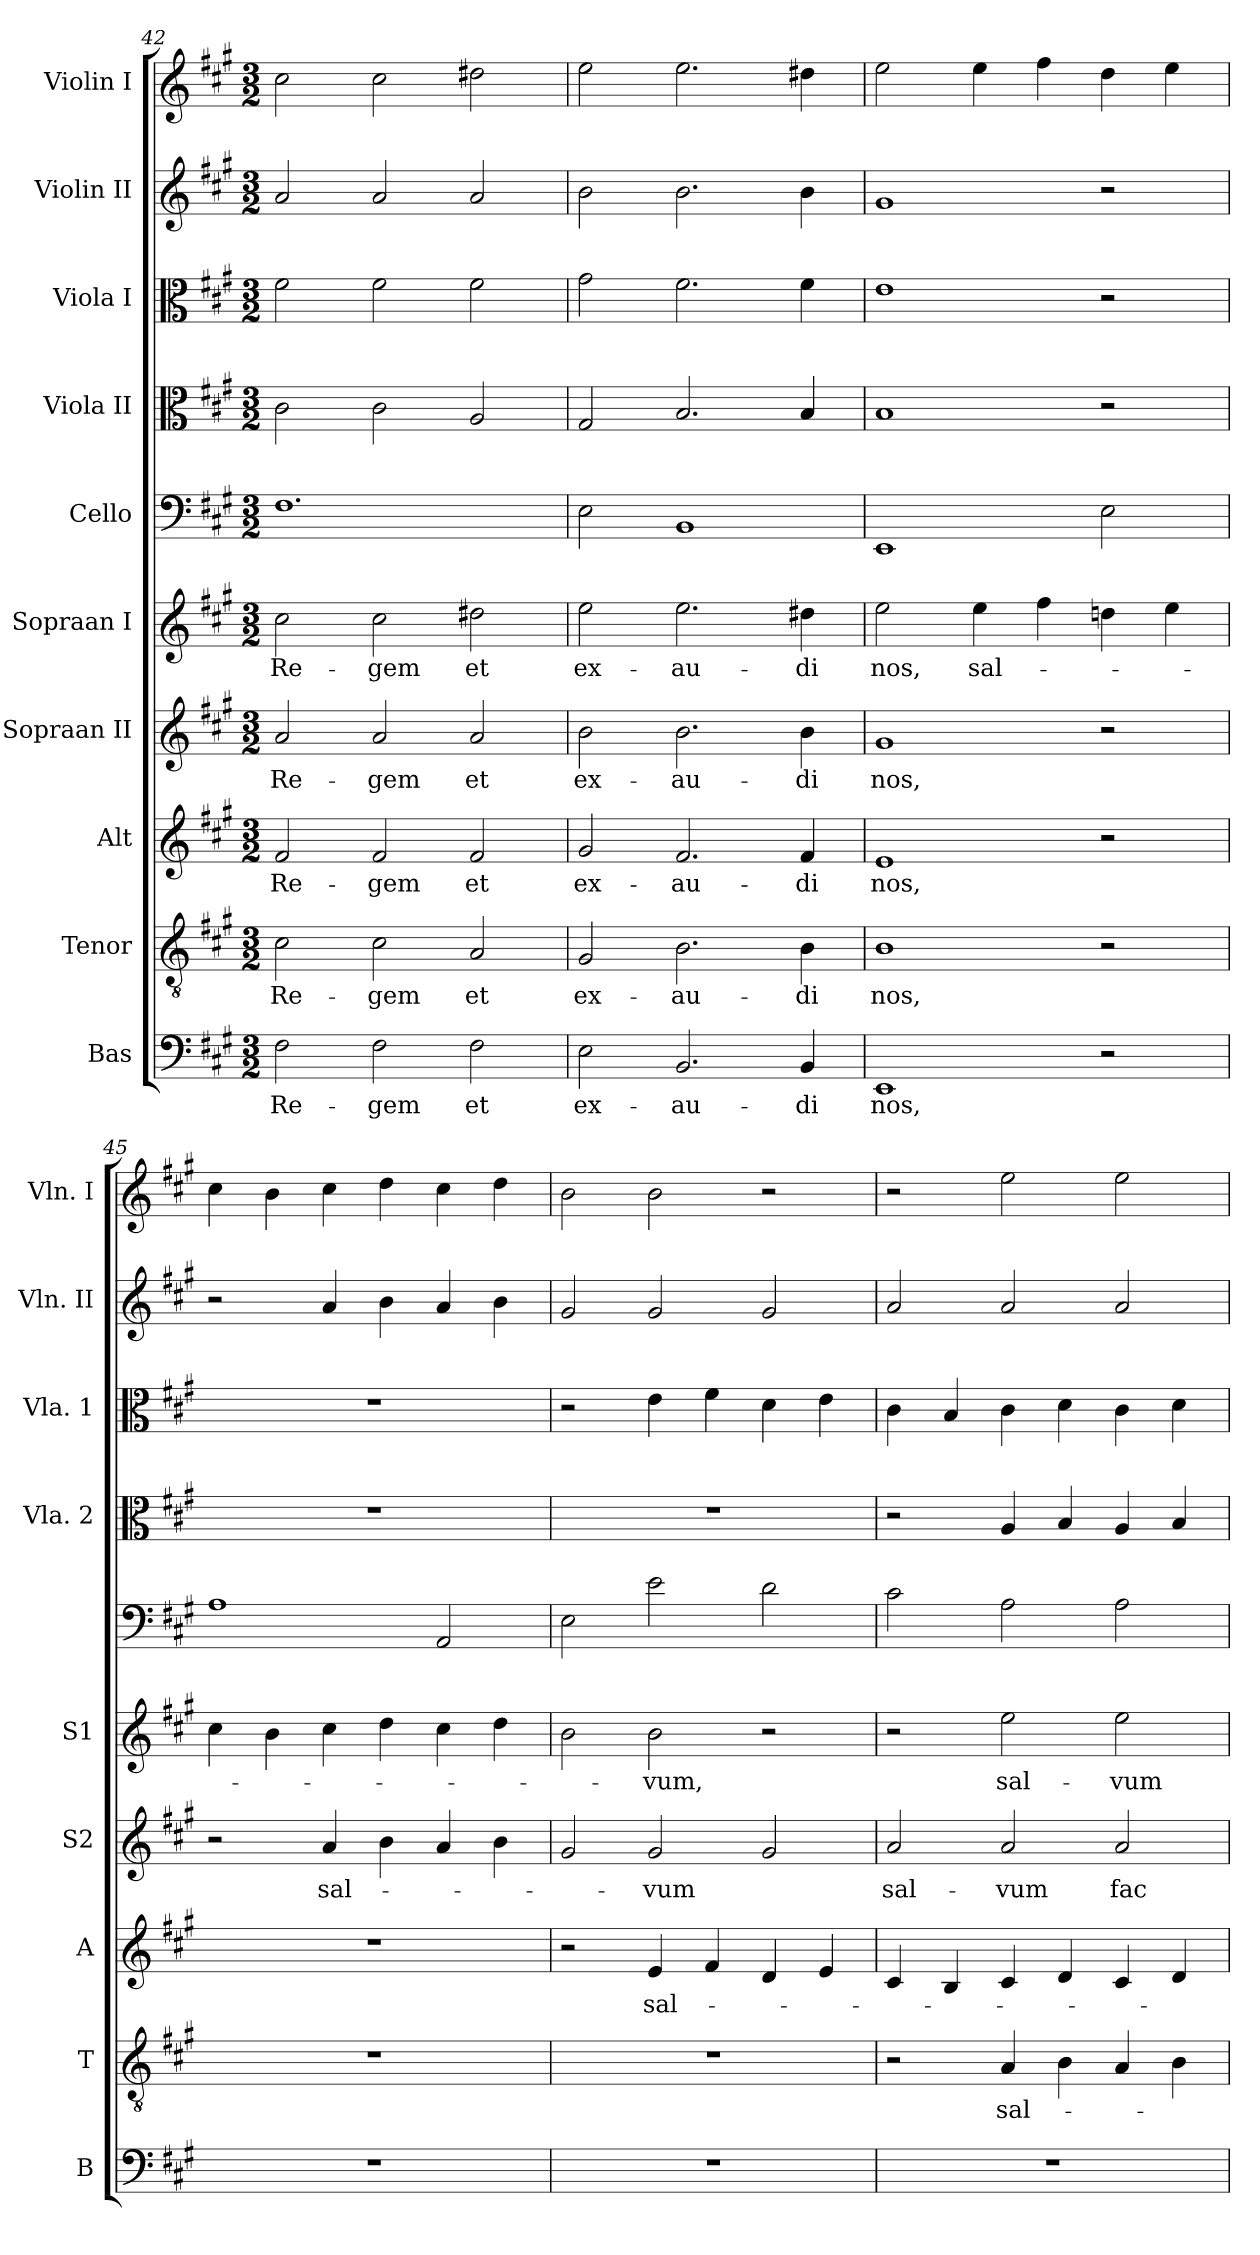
**kern	**text	**kern	**text	**kern	**text	**kern	**text	**kern	**text	**kern	**kern	**kern	**kern	**kern
*part10	*part10	*part9	*part9	*part8	*part8	*part7	*part7	*part6	*part6	*part5	*part4	*part3	*part2	*part1
*staff10	*staff10	*staff9	*staff9	*staff8	*staff8	*staff7	*staff7	*staff6	*staff6	*staff5	*staff4	*staff3	*staff2	*staff1
*I"Bas	*	*I"Tenor	*	*I"Alt	*	*I"Sopraan II	*	*I"Sopraan I	*	*I"Cello	*I"Viola II	*I"Viola I	*I"Violin II	*I"Violin I
*I'B	*	*I'T	*	*I'A	*	*I'S2	*	*I'S1	*	*	*I'Vla. 2	*I'Vla. 1	*I'Vln. II	*I'Vln. I
!!LO:PB:g=z
*clefF4	*	*clefGv2	*	*clefG2	*	*clefG2	*	*clefG2	*	*clefF4	*clefC3	*clefC3	*clefG2	*clefG2
*k[f#c#g#]	*	*k[f#c#g#]	*	*k[f#c#g#]	*	*k[f#c#g#]	*	*k[f#c#g#]	*	*k[f#c#g#]	*k[f#c#g#]	*k[f#c#g#]	*k[f#c#g#]	*k[f#c#g#]
*A:	*	*A:	*	*A:	*	*A:	*	*A:	*	*A:	*A:	*A:	*A:	*A:
*M3/2	*	*M3/2	*	*M3/2	*	*M3/2	*	*M3/2	*	*M3/2	*M3/2	*M3/2	*M3/2	*M3/2
=42	=42	=42	=42	=42	=42	=42	=42	=42	=42	=42	=42	=42	=42	=42
!	!LO:LY:b	!	!LO:LY:b	!	!LO:LY:b	!	!LO:LY:b	!	!LO:LY:b	!	!	!	!	!
2F#\	Re-	2c#\	Re-	2f#/	Re-	2a/	Re-	2cc#\	Re-	1.F#	2c#\	2f#\	2a/	2cc#\
!	!LO:LY:b	!	!LO:LY:b	!	!LO:LY:b	!	!LO:LY:b	!	!LO:LY:b	!	!	!	!	!
2F#\	-gem	2c#\	-gem	2f#/	-gem	2a/	-gem	2cc#\	-gem	.	2c#\	2f#\	2a/	2cc#\
!	!LO:LY:b	!	!LO:LY:b	!	!LO:LY:b	!	!LO:LY:b	!	!LO:LY:b	!	!	!	!	!
2F#\	et	2A/	et	2f#/	et	2a/	et	2dd#X\	et	.	2A/	2f#\	2a/	2dd#X\
=43	=43	=43	=43	=43	=43	=43	=43	=43	=43	=43	=43	=43	=43	=43
!	!LO:LY:b	!	!LO:LY:b	!	!LO:LY:b	!	!LO:LY:b	!	!LO:LY:b	!	!	!	!	!
2E\	ex-	2G#/	ex-	2g#/	ex-	2b\	ex-	2ee\	ex-	2E\	2G#/	2g#\	2b\	2ee\
!	!LO:LY:b	!	!LO:LY:b	!	!LO:LY:b	!	!LO:LY:b	!	!LO:LY:b	!	!	!	!	!
2.BB/	-au-	2.B\	-au-	2.f#/	-au-	2.b\	-au-	2.ee\	-au-	1BB	2.B/	2.f#\	2.b\	2.ee\
!	!LO:LY:b	!	!LO:LY:b	!	!LO:LY:b	!	!LO:LY:b	!	!LO:LY:b	!	!	!	!	!
4BB/	-di	4B\	-di	4f#/	-di	4b\	-di	4dd#X\	-di	.	4B/	4f#\	4b\	4dd#X\
=44	=44	=44	=44	=44	=44	=44	=44	=44	=44	=44	=44	=44	=44	=44
!	!LO:LY:b	!	!LO:LY:b	!	!LO:LY:b	!	!LO:LY:b	!	!LO:LY:b	!	!	!	!	!
1EE	nos,	1B	nos,	1e	nos,	1g#	nos,	2ee\	nos,	1EE	1B	1e	1g#	2ee\
!	!	!	!	!	!	!	!	!	!LO:LY:b	!	!	!	!	!
.	.	.	.	.	.	.	.	4ee\	sal-	.	.	.	.	4ee\
.	.	.	.	.	.	.	.	4ff#\	.	.	.	.	.	4ff#\
2r	.	2r	.	2r	.	2r	.	4ddni\	.	2E\	2r	2r	2r	4dd\
.	.	.	.	.	.	.	.	4ee\	.	.	.	.	.	4ee\
=45	=45	=45	=45	=45	=45	=45	=45	=45	=45	=45	=45	=45	=45	=45
1.r	.	1.r	.	1.r	.	2r	.	4cc#\	.	1A	1.r	1.r	2r	4cc#\
.	.	.	.	.	.	.	.	4b\	.	.	.	.	.	4b\
!	!	!	!	!	!	!	!LO:LY:b	!	!	!	!	!	!	!
.	.	.	.	.	.	4a/	sal-	4cc#\	.	.	.	.	4a/	4cc#\
.	.	.	.	.	.	4b\	.	4dd\	.	.	.	.	4b\	4dd\
.	.	.	.	.	.	4a/	.	4cc#\	.	2AA/	.	.	4a/	4cc#\
.	.	.	.	.	.	4b\	.	4dd\	.	.	.	.	4b\	4dd\
=46	=46	=46	=46	=46	=46	=46	=46	=46	=46	=46	=46	=46	=46	=46
1.r	.	1.r	.	2r	.	2g#/	.	2b\	.	2E\	1.r	2r	2g#/	2b\
!	!	!	!	!	!LO:LY:b	!	!LO:LY:b	!	!LO:LY:b	!	!	!	!	!
.	.	.	.	4e/	sal-	2g#/	-vum	2b\	-vum,	2e\	.	4e\	2g#/	2b\
.	.	.	.	4f#/	.	.	.	.	.	.	.	4f#\	.	.
.	.	.	.	4d/	.	2g#/	.	2r	.	2d\	.	4d\	2g#/	2r
.	.	.	.	4e/	.	.	.	.	.	.	.	4e\	.	.
!!LO:LB:g=z
=47	=47	=47	=47	=47	=47	=47	=47	=47	=47	=47	=47	=47	=47	=47
!	!	!	!	!	!	!	!LO:LY:b	!	!	!	!	!	!	!
1.r	.	2r	.	4c#/	.	2a/	sal-	2r	.	2c#\	2r	4c#\	2a/	2r
.	.	.	.	4B/	.	.	.	.	.	.	.	4B/	.	.
!	!	!	!LO:LY:b	!	!	!	!LO:LY:b	!	!LO:LY:b	!	!	!	!	!
.	.	4A/	sal-	4c#/	.	2a/	-vum	2ee\	sal-	2A\	4A/	4c#\	2a/	2ee\
.	.	4B\	.	4d/	.	.	.	.	.	.	4B/	4d\	.	.
!	!	!	!	!	!	!	!LO:LY:b	!	!LO:LY:b	!	!	!	!	!
.	.	4A/	.	4c#/	.	2a/	fac	2ee\	-vum	2A\	4A/	4c#\	2a/	2ee\
.	.	4B\	.	4d/	.	.	.	.	.	.	4B/	4d\	.	.
=	=	=	=	=	=	=	=	=	=	=	=	=	=	=
*-	*-	*-	*-	*-	*-	*-	*-	*-	*-	*-	*-	*-	*-	*-
